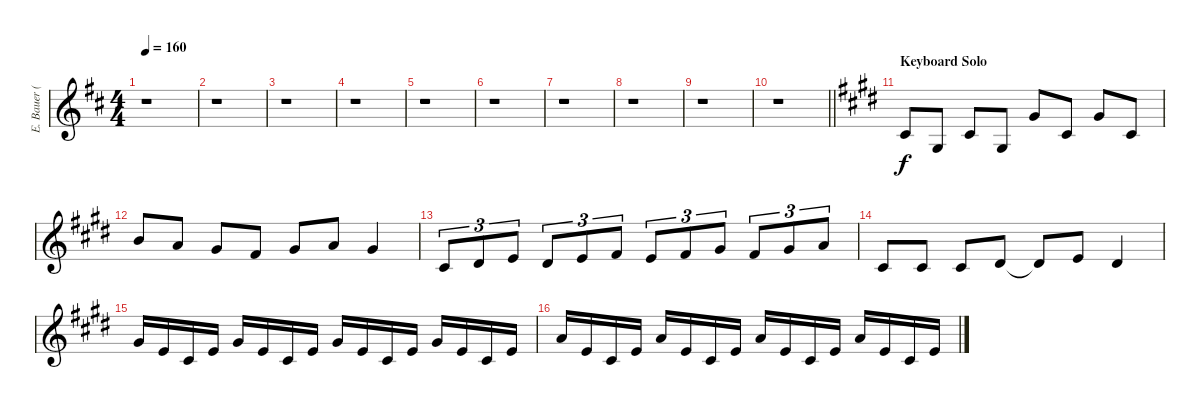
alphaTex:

\track ("E. Bauer (Keyboard)" "E. Bauer (") {instrument lead2sawtooth}
\staff {score}
\tuning (E4 B3 G3 D3 A2 E2) {hide}
\ts (4 4)
\tempo 160
\clef g2
\ks bminor
r.1{dy f} |
r.1 |
r.1 |
r.1 |
r.1 |
r.1 |
r.1 |
r.1 |
r.1 |
\barLineRight lightlight
r.1 |
\section ("" "Keyboard Solo")
\ks c#minor
6.3.8{volume 12} 6.4.8 6.3.8 6.4.8 9.2.8 6.3.8 9.2.8 6.3.8 |
7.1.8 5.1.8 4.1.8 7.2.8 4.1.8 5.1.8 4.1.4 |
2.2.8{tu (3 2)} 4.2.8{tu (3 2)} 5.2.8{tu (3 2)} 4.2.8{tu (3 2)} 5.2.8{tu (3 2)} 2.1.8{tu (3 2)} 5.2.8{tu (3 2)} 2.1.8{tu (3 2)} 4.1.8{tu (3 2)} 2.1.8{tu (3 2)} 4.1.8{tu (3 2)} 5.1.8{tu (3 2)} |
2.2.8 2.2.8 2.2.8 4.2.8 4.2{t}.8 5.2.8 4.2.4 |
4.1.16 5.2.16 6.3.16 5.2.16 4.1.16 5.2.16 6.3.16 5.2.16 4.1.16 5.2.16 6.3.16 5.2.16 4.1.16 5.2.16 6.3.16 5.2.16 |
5.1.16 5.2.16 6.3.16 5.2.16 5.1.16 5.2.16 6.3.16 5.2.16 5.1.16 5.2.16 6.3.16 5.2.16 5.1.16 5.2.16 6.3.16 5.2.16
